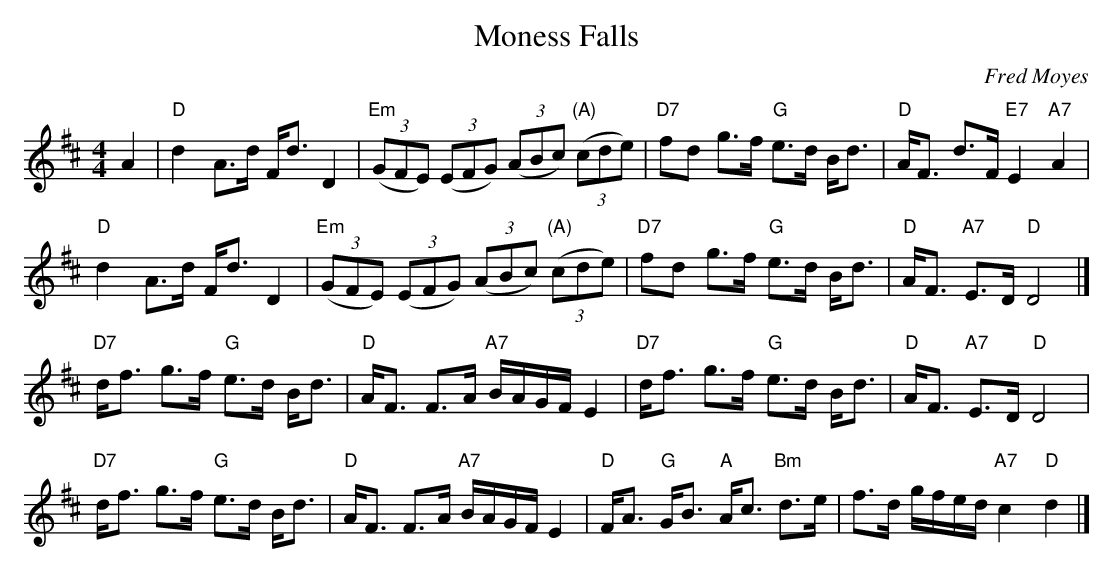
X:1
T: Moness Falls
C: Fred Moyes
Q: 128
K: D
M: 4/4
L: 1/16
A4 |\
"D"d4 A3d Fd3 D4 | "Em"((3G2F2E2) ((3E2F2G2) ((3A2B2c2) "(A)"((3c2d2e2)  | "D7"f2d2 g3f "G"e3d Bd3 | "D"AF3 d3F "E7"E4 "A7"A4 |
"D"d4 A3d Fd3 D4 | "Em"((3G2F2E2) ((3E2F2G2) ((3A2B2c2) "(A)"((3c2d2e2)  | "D7"f2d2 g3f "G"e3d Bd3 | "D"AF3 "A7"E3D "D"D8 |]
"D7"df3 g3f "G"e3d Bd3 | "D"AF3 F3A "A7"BAGF E4 | "D7"df3 g3f "G"e3d Bd3 | "D"AF3 "A7"E3D "D"D8 |
"D7"df3 g3f "G"e3d Bd3 | "D"AF3 F3A "A7"BAGF E4 | "D"FA3 "G"GB3 "A"Ac3 "Bm"d3e | f3d gfed "A7"c4 "D"d4 |]
